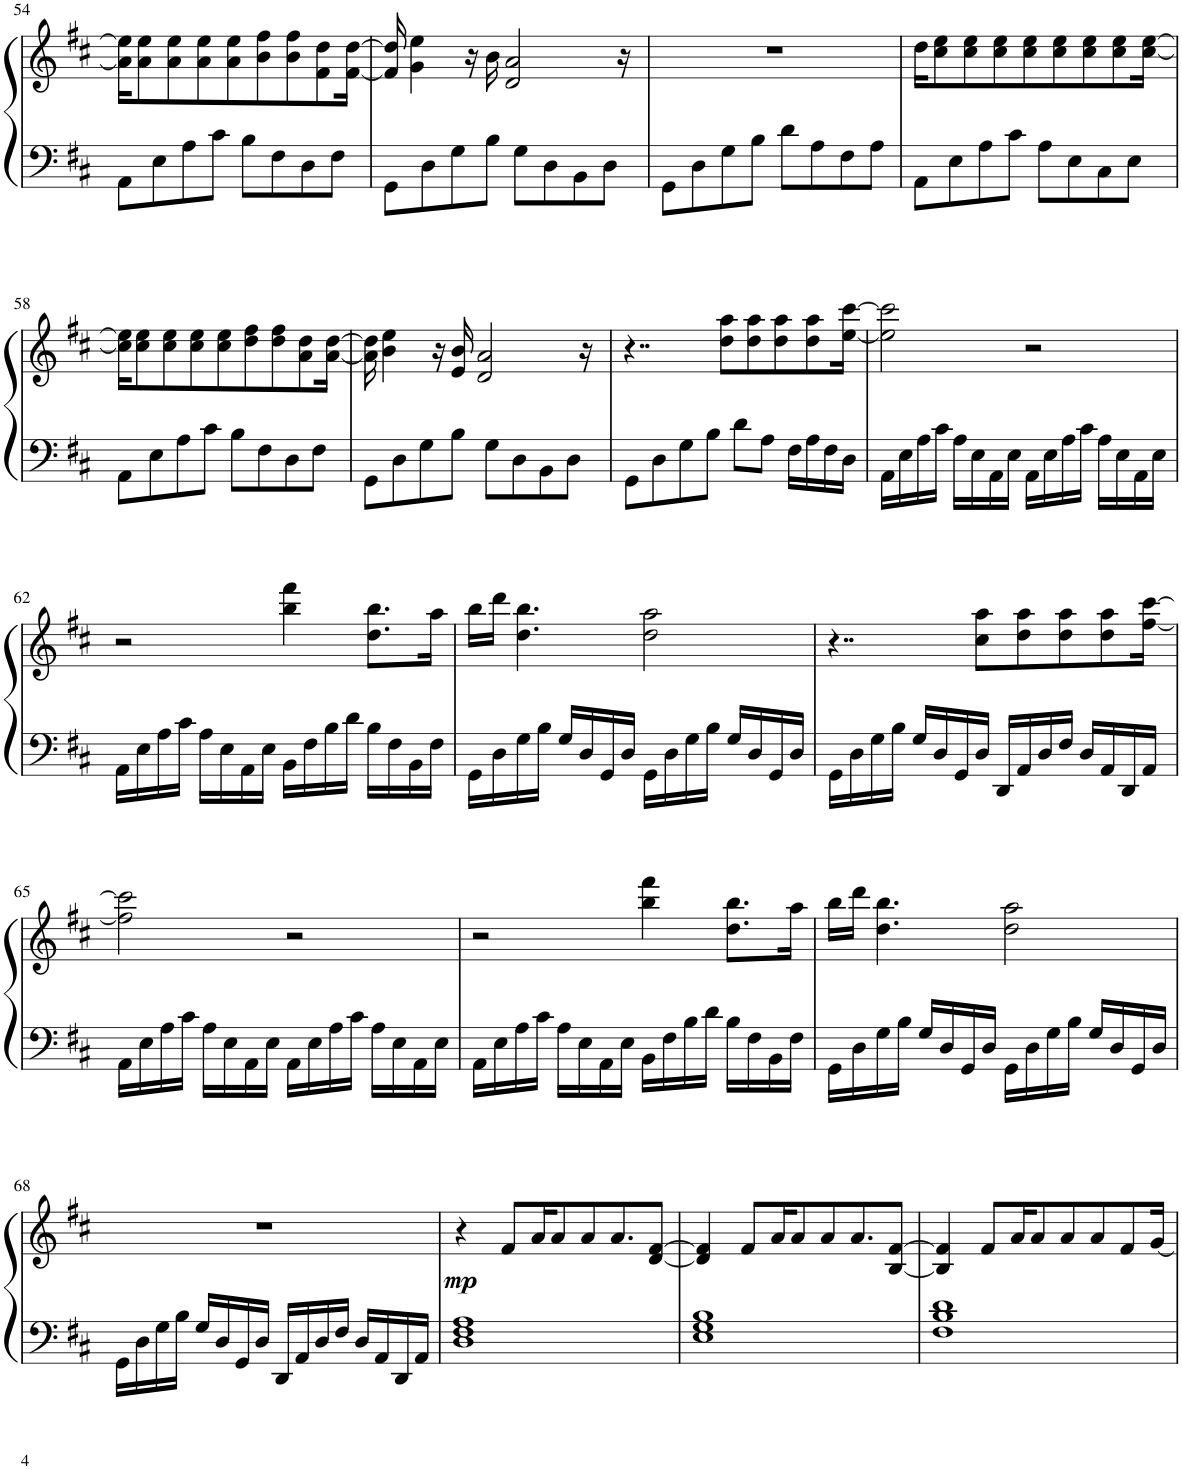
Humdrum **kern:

**kern	**kern	**dynam
*part1	*part1	*part1
*staff2	*staff1	*staff1/2
*I"Piano	*	*
*I'Pno.	*	*
!!LO:PB:g=z
*clefF4	*clefG2	*
*k[f#c#]	*k[f#c#]	*
*M4/4	*M4/4	*
=54	=54	=54
8AA\L	16a\] 16ee\]KL	.
.	8a\ 8ee\	.
8E\	.	.
.	8a\ 8ee\	.
8A\	.	.
.	8a\ 8ee\	.
8c#\J	.	.
.	8a\ 8ee\	.
8B\L	.	.
.	8b\ 8ff#\	.
8F#\	.	.
.	8b\ 8ff#\	.
8D\	.	.
.	8f#\ 8dd\	.
8F#\J	.	.
.	[16f#\ [16dd\Jk	.
=55	=55	=55
8GG\L	16f#/] 16dd/]	.
.	4g\ 4ee\	.
8D\	.	.
8G\	.	.
.	16r	.
8B\J	16b\	.
.	2d/ 2a/	.
8G\L	.	.
8D\	.	.
8BB\	.	.
8D\J	.	.
.	16r	.
=56	=56	=56
8GG\L	1r	.
8D\	.	.
8G\	.	.
8B\J	.	.
8d\L	.	.
8A\	.	.
8F#\	.	.
8A\J	.	.
=57	=57	=57
8AA\L	16dd\KL	.
.	8cc#\ 8ee\	.
8E\	.	.
.	8cc#\ 8ee\	.
8A\	.	.
.	8cc#\ 8ee\	.
8c#\J	.	.
.	8cc#\ 8ee\	.
8A\L	.	.
.	8cc#\ 8ee\	.
8E\	.	.
.	8cc#\ 8ee\	.
8C#\	.	.
.	8cc#\ 8ee\	.
8E\J	.	.
.	[16cc#\ [16ee\Jk	.
!!LO:LB:g=z
=58	=58	=58
8AA\L	16cc#\] 16ee\]KL	.
.	8cc#\ 8ee\	.
8E\	.	.
.	8cc#\ 8ee\	.
8A\	.	.
.	8cc#\ 8ee\	.
8c#\J	.	.
.	8cc#\ 8ee\	.
8B\L	.	.
.	8dd\ 8ff#\	.
8F#\	.	.
.	8dd\ 8ff#\	.
8D\	.	.
.	8a\ 8dd\	.
8F#\J	.	.
.	[16a\ [16dd\Jk	.
=59	=59	=59
8GG\L	16a\] 16dd\]	.
.	4b\ 4ee\	.
8D\	.	.
8G\	.	.
.	16r	.
8B\J	16e/ 16b/	.
.	2d/ 2a/	.
8G\L	.	.
8D\	.	.
8BB\	.	.
8D\J	.	.
.	16r	.
=60	=60	=60
8GG\L	4..r	.
8D\	.	.
8G\	.	.
8B\J	.	.
.	8dd\ 8aa\L	.
8d\L	.	.
.	8dd\ 8aa\	.
8A\J	.	.
.	8dd\ 8aa\	.
16F#\LL	.	.
16A\	8dd\ 8aa\	.
16F#\	.	.
16D\JJ	[16ee\ [16ccc#\Jk	.
=61	=61	=61
16AA\LL	2ee\] 2ccc#\]	.
16E\	.	.
16A\	.	.
16c#\JJ	.	.
16A\LL	.	.
16E\	.	.
16AA\	.	.
16E\JJ	.	.
16AA\LL	2r	.
16E\	.	.
16A\	.	.
16c#\JJ	.	.
16A\LL	.	.
16E\	.	.
16AA\	.	.
16E\JJ	.	.
!!LO:LB:g=z
=62	=62	=62
16AA\LL	2r	.
16E\	.	.
16A\	.	.
16c#\JJ	.	.
16A\LL	.	.
16E\	.	.
16AA\	.	.
16E\JJ	.	.
16BB\LL	4bb\ 4fff#\	.
16F#\	.	.
16B\	.	.
16d\JJ	.	.
16B\LL	8.dd\ 8.bb\L	.
16F#\	.	.
16BB\	.	.
16F#\JJ	16aa\Jk	.
=63	=63	=63
16GG\LL	16bb\LL	.
16D\	16ddd\JJ	.
16G\	4.dd\ 4.bb\	.
16B\JJ	.	.
16G/LL	.	.
16D/	.	.
16GG/	.	.
16D/JJ	.	.
16GG\LL	2dd\ 2aa\	.
16D\	.	.
16G\	.	.
16B\JJ	.	.
16G/LL	.	.
16D/	.	.
16GG/	.	.
16D/JJ	.	.
=64	=64	=64
16GG\LL	4..r	.
16D\	.	.
16G\	.	.
16B\JJ	.	.
16G/LL	.	.
16D/	.	.
16GG/	.	.
16D/JJ	8cc#\ 8aa\L	.
16DD/LL	.	.
16AA/	8dd\ 8aa\	.
16D/	.	.
16F#/JJ	8dd\ 8aa\	.
16D/LL	.	.
16AA/	8dd\ 8aa\	.
16DD/	.	.
16AA/JJ	[16ff#\ [16ccc#\Jk	.
!!LO:LB:g=z
=65	=65	=65
16AA\LL	2ff#\] 2ccc#\]	.
16E\	.	.
16A\	.	.
16c#\JJ	.	.
16A\LL	.	.
16E\	.	.
16AA\	.	.
16E\JJ	.	.
16AA\LL	2r	.
16E\	.	.
16A\	.	.
16c#\JJ	.	.
16A\LL	.	.
16E\	.	.
16AA\	.	.
16E\JJ	.	.
=66	=66	=66
16AA\LL	2r	.
16E\	.	.
16A\	.	.
16c#\JJ	.	.
16A\LL	.	.
16E\	.	.
16AA\	.	.
16E\JJ	.	.
16BB\LL	4bb\ 4fff#\	.
16F#\	.	.
16B\	.	.
16d\JJ	.	.
16B\LL	8.dd\ 8.bb\L	.
16F#\	.	.
16BB\	.	.
16F#\JJ	16aa\Jk	.
=67	=67	=67
16GG\LL	16bb\LL	.
16D\	16ddd\JJ	.
16G\	4.dd\ 4.bb\	.
16B\JJ	.	.
16G/LL	.	.
16D/	.	.
16GG/	.	.
16D/JJ	.	.
16GG\LL	2dd\ 2aa\	.
16D\	.	.
16G\	.	.
16B\JJ	.	.
16G/LL	.	.
16D/	.	.
16GG/	.	.
16D/JJ	.	.
!!LO:LB:g=z
=68	=68	=68
16GG\LL	1r	.
16D\	.	.
16G\	.	.
16B\JJ	.	.
16G/LL	.	.
16D/	.	.
16GG/	.	.
16D/JJ	.	.
16DD/LL	.	.
16AA/	.	.
16D/	.	.
16F#/JJ	.	.
16D/LL	.	.
16AA/	.	.
16DD/	.	.
16AA/JJ	.	.
=69	=69	=69
!	!	!LO:DY:b
1D 1F# 1A	4r	mp
.	8f#/L	.
.	16a/K	.
.	8a/	.
.	8a/	.
.	8.a/	.
.	[8d/ [8f#/J	.
=70	=70	=70
1E 1G 1B	4d/] 4f#/]	.
.	8f#/L	.
.	16a/K	.
.	8a/	.
.	8a/	.
.	8.a/	.
.	[8B/ [8f#/J	.
=71	=71	=71
1F# 1B 1d	4B/] 4f#/]	.
.	8f#/L	.
.	16a/K	.
.	8a/	.
.	8a/	.
.	8a/	.
.	8f#/	.
.	[16g/Jk	.
=	=	=
*-	*-	*-
